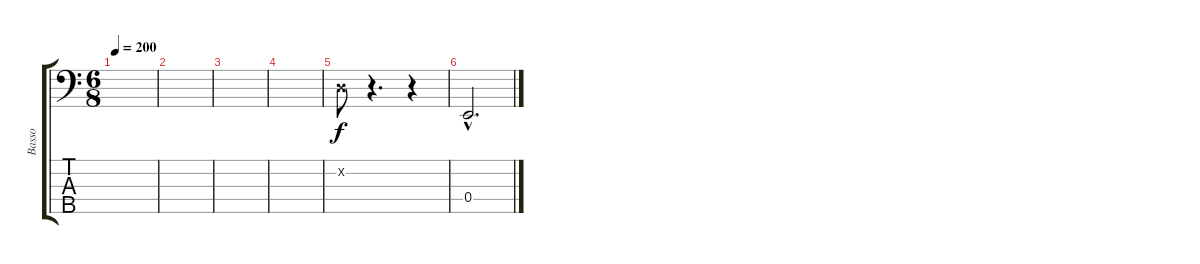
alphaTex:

\track ("Basso" "Basso") {instrument electricbassfinger}
\staff {score tabs}
\tuning (G2 D2 A1 E1 A0) {hide}
\ts (6 8)
\tempo 200
\clef f4
\ks c
|
|
|
|
0.2{x}.8 r.4{d} r.4 |
0.4{hac}.2{d}
